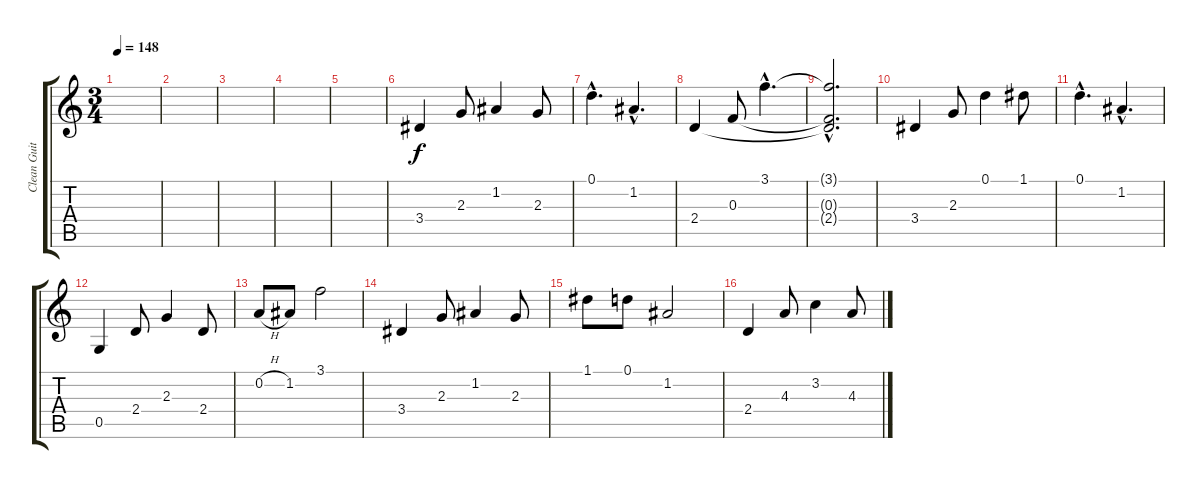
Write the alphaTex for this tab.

\track ("Clean Guitar" "Clean Guit") {instrument electricguitarclean}
\staff {score tabs}
\tuning (D4 A3 F3 C3 G2 C2) {hide}
\ts (3 4)
\tempo 148
\clef g2
\ks c
|
|
|
|
|
3.4.4 2.3.8 1.2.4 2.3.8 |
0.1{hac}.4{d} 1.2{hac}.4{d} |
2.4.4 0.3.8 3.1{hac}.4{d} |
(3.1{hac t} 0.3{hac t} 2.4{hac t}).2{d} |
3.4.4 2.3.8 0.1.4 1.1.8 |
0.1{hac}.4{d} 1.2{hac}.4{d} |
0.5.4 2.4.8 2.3.4 2.4.8 |
0.2{h}.8 1.2.8 3.1.2 |
3.4.4 2.3.8 1.2.4 2.3.8 |
1.1.8 0.1.8 1.2.2 |
2.4.4 4.3.8 3.2.4 4.3.8
